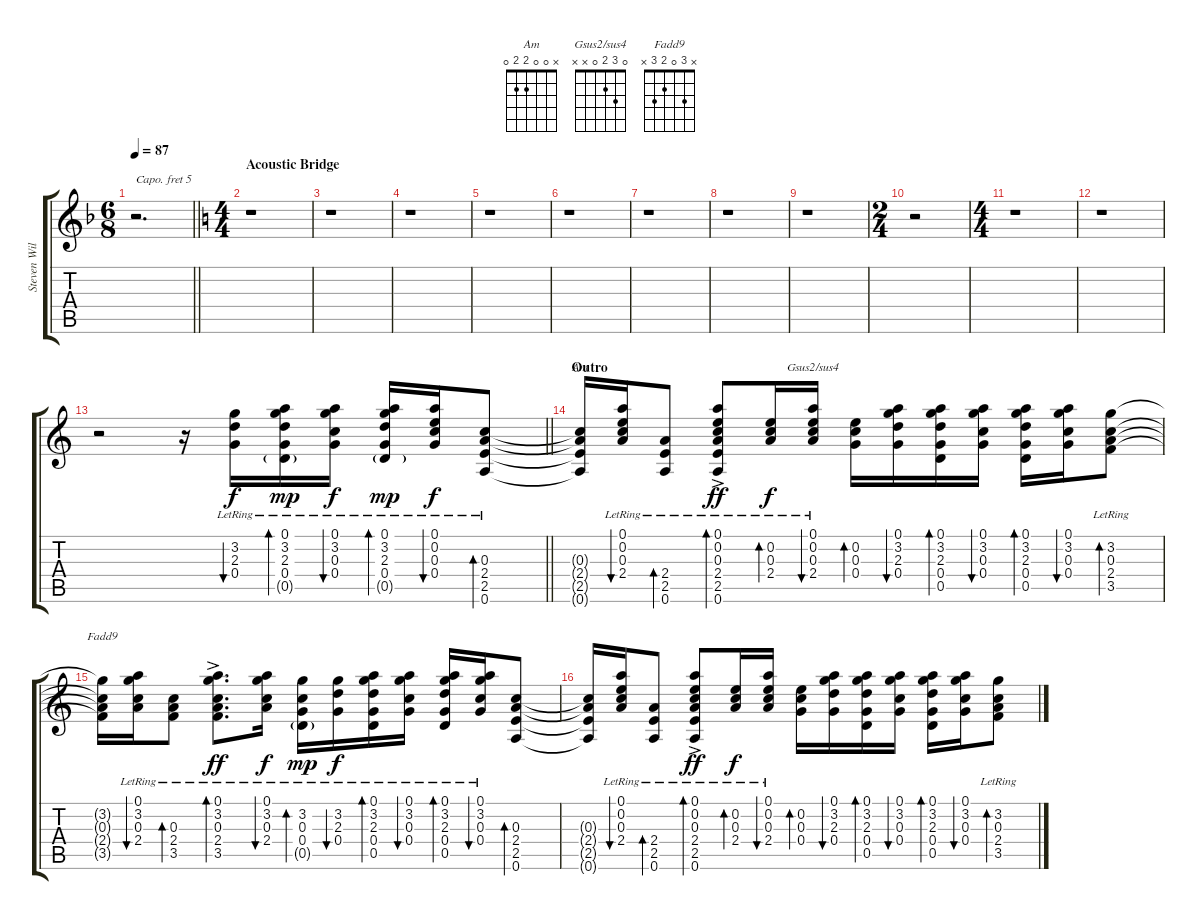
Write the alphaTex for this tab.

\track ("Steven Wilson Clean Gtr. R" "Steven Wil") {instrument electricguitarclean}
\staff {score tabs}
\capo 5
\tuning (E4 B3 G3 D3 A2 E2) {hide}
\chord ("Am" x 0 0 2 2 0)
\chord ("Gsus2/sus4" 0 3 2 0 x x)
\chord ("Fadd9" x 3 0 2 3 x)
\ts (6 8)
\tempo 87
\clef g2
\barLineRight lightlight
\ks f
r.2{d dy f} |
\ts (4 4)
\section ("" "Acoustic Bridge")
\ks aminor
r.1 |
r.1 |
r.1 |
r.1 |
r.1 |
r.1 |
r.1 |
r.1 |
\ts (2 4)
r.2 |
\ts (4 4)
r.1 |
r.1 |
\barLineRight lightlight
r.2 r.16 (3.2{lr} 2.3{lr} 0.4{lr}).16{bu 30} (0.1{lr} 3.2{lr} 2.3{lr} 0.4{lr} 0.5{g lr}).16{bd 30 dy mp} (0.1{lr} 3.2{lr} 0.3{lr} 0.4{lr}).16{bu 30 dy f} (0.1{lr} 3.2{lr} 2.3{lr} 0.4{lr} 0.5{g lr}).16{bd 30 dy mp} (0.1{lr} 0.2{lr} 0.3{lr} 0.4{lr}).16{bu 30 dy f} (0.3{lr} 2.4{lr} 2.5{lr} 0.6{lr}).8{bd 30} |
\section ("" "Outro")
(0.3{t} 2.4{t} 2.5{t} 0.6{t}).16{ch "Am"} (0.1{lr} 0.2{lr} 0.3{lr} 2.4{lr}).16{bu 30} (2.4{lr} 2.5{lr} 0.6{lr}).8{bd 30} (0.1{ac lr} 0.2{ac lr} 0.3{ac lr} 2.4{ac lr} 2.5{ac lr} 0.6{ac lr}).8{bd 30 dy ff} (0.2{lr} 0.3{lr} 2.4{lr}).16{bd 30 dy f} (0.1{lr} 0.2{lr} 0.3{lr} 2.4{lr}).16{bu 30 ch "Gsus2/sus4"} (0.2 0.3 0.4).16{bd 30} (0.1 3.2 2.3 0.4).16{bu 30} (0.1 3.2 2.3 0.4 0.5).16{bd 30} (0.1 3.2 0.3 0.4).16{bu 30} (0.1 3.2 2.3 0.4 0.5).16{bd 30} (0.1 3.2 0.3 0.4).16{bu 30} (3.2{lr} 0.3{lr} 2.4{lr} 3.5{lr}).8{bd 30} |
(3.2{t} 0.3{t} 2.4{t} 3.5{t}).16{ch "Fadd9"} (0.1{lr} 3.2{lr} 0.3{lr} 2.4{lr}).16{bu 30} (0.3{lr} 2.4{lr} 3.5{lr}).8{bd 30} (0.1{ac lr} 3.2{ac lr} 0.3{ac lr} 2.4{ac lr} 3.5{ac lr}).8{d bd 30 dy ff} (0.1{lr} 3.2{lr} 0.3{lr} 2.4{lr}).16{bu 30 dy f} (3.2{lr} 0.3{lr} 0.4{lr} 0.5{g}).16{bd 30 dy mp} (3.2{lr} 2.3{lr} 0.4{lr}).16{bu 30 dy f} (0.1{lr} 3.2{lr} 2.3{lr} 0.4{lr} 0.5{lr}).16{bd 30} (0.1{lr} 3.2{lr} 0.3{lr} 0.4{lr}).16{bu 30} (0.1{lr} 3.2{lr} 2.3{lr} 0.4{lr} 0.5{lr}).16{bd 30} (0.1{lr} 3.2{lr} 0.3{lr} 0.4{lr}).16{bu 30} (0.3 2.4 2.5 0.6).8{bd 30} |
(0.3{t} 2.4{t} 2.5{t} 0.6{t}).16 (0.1{lr} 0.2{lr} 0.3{lr} 2.4{lr}).16{bu 30} (2.4{lr} 2.5{lr} 0.6{lr}).8{bd 30} (0.1{ac lr} 0.2{ac lr} 0.3{ac lr} 2.4{ac lr} 2.5{ac lr} 0.6{ac lr}).8{bd 30 dy ff} (0.2{lr} 0.3{lr} 2.4{lr}).16{bd 30 dy f} (0.1{lr} 0.2{lr} 0.3{lr} 2.4{lr}).16{bu 30} (0.2 0.3 0.4).16{bd 30} (0.1 3.2 2.3 0.4).16{bu 30} (0.1 3.2 2.3 0.4 0.5).16{bd 30} (0.1 3.2 0.3 0.4).16{bu 30} (0.1 3.2 2.3 0.4 0.5).16{bd 30} (0.1 3.2 0.3 0.4).16{bu 30} (3.2{lr} 0.3{lr} 2.4{lr} 3.5{lr}).8{bd 30}
